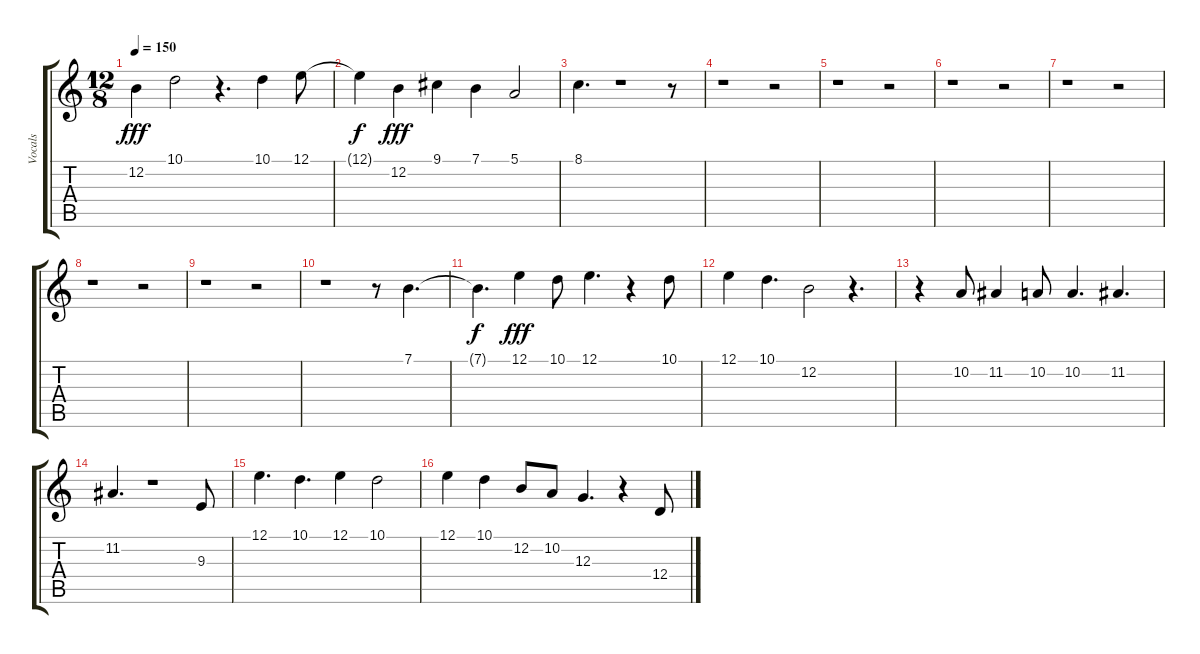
\track ("Vocals" "Vocals") {instrument lead6voice}
\staff {score tabs}
\tuning (E4 B3 G3 D3 A2 E2) {hide}
\ts (12 8)
\tempo 150
\clef g2
\ks c
12.2.4{dy fff} 10.1.2 r.4{d} 10.1.4 12.1.8 |
12.1{t}.4{dy f} 12.2.4{dy fff} 9.1.4 7.1.4 5.1.2 |
8.1.4{d} r.1 r.8 |
r.1 r.2 |
r.1 r.2 |
r.1 r.2 |
r.1 r.2 |
r.1 r.2 |
r.1 r.2 |
r.1 r.8 7.1.4{d} |
7.1{t}.4{d dy f} 12.1.4{dy fff} 10.1.8 12.1.4{d} r.4 10.1.8 |
12.1.4 10.1.4{d} 12.2.2 r.4{d} |
r.4 10.2.8 11.2.4 10.2.8 10.2.4{d} 11.2.4{d} |
11.2.4{d} r.1 9.3.8 |
12.1.4{d} 10.1.4{d} 12.1.4 10.1.2 |
12.1.4 10.1.4 12.2.8 10.2.8 12.3.4{d} r.4 12.4.8
